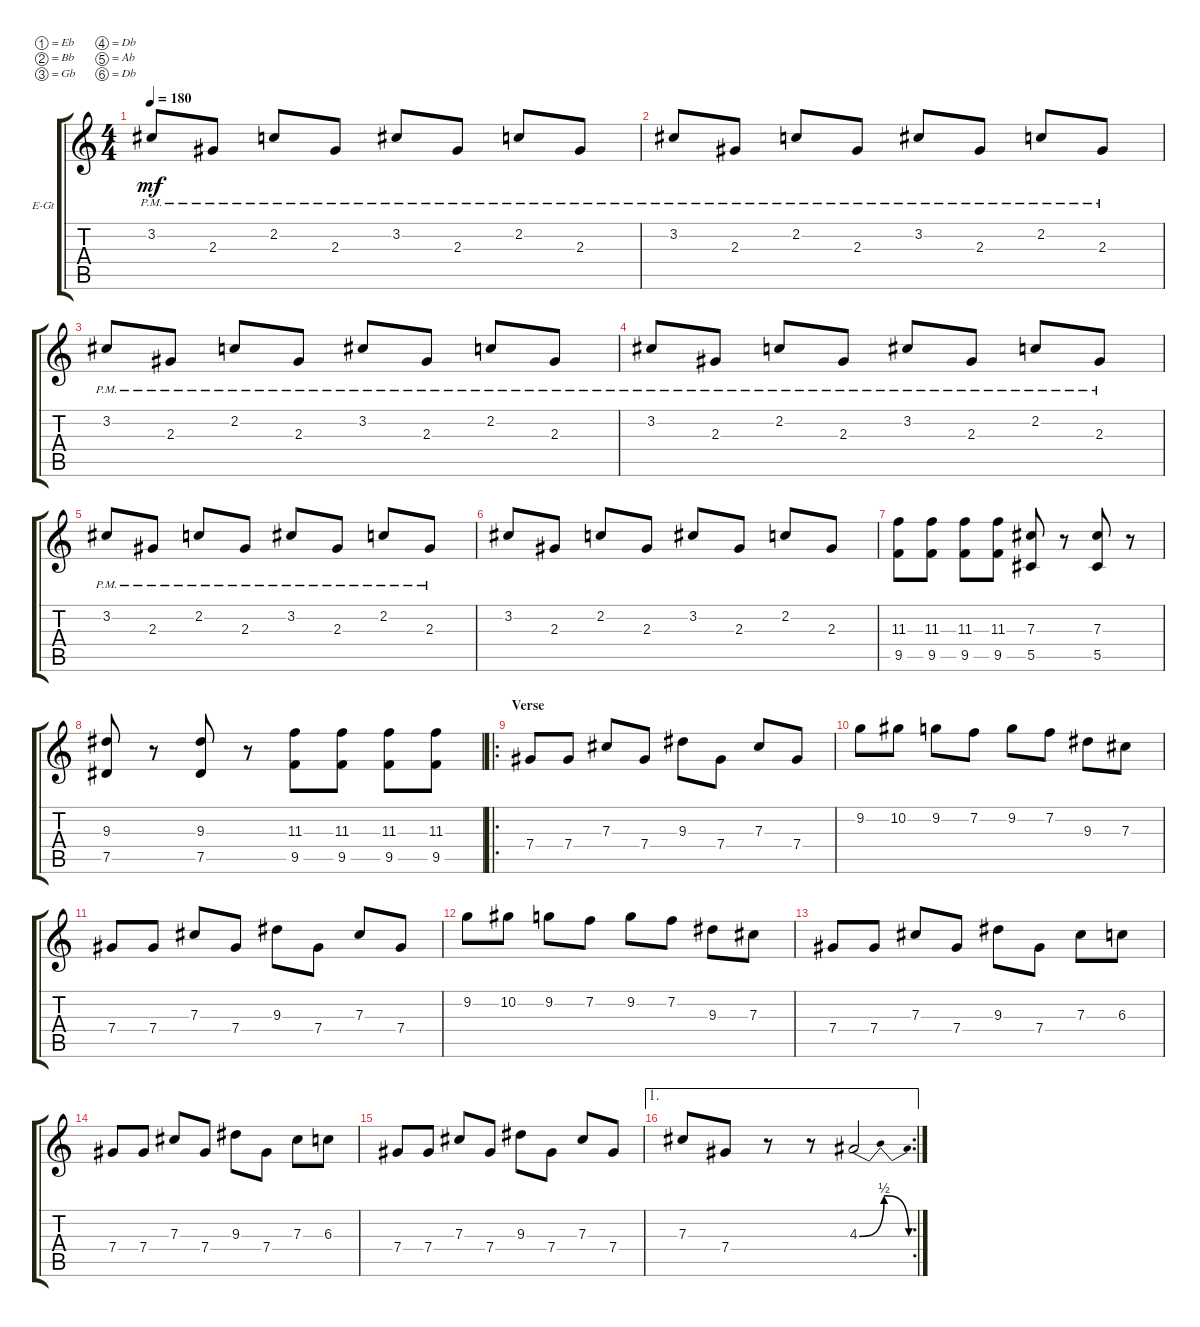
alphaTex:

\defaultSystemsLayout 4
\bracketExtendMode groupsimilarinstruments
\firstSystemTrackNameOrientation horizontal
\otherSystemsTrackNameOrientation horizontal
\track ("Lead guitar" "E-Gt") {instrument overdrivenguitar}
\staff {score tabs}
\tuning (Eb4 Bb3 Gb3 Db3 Ab2 Db2)
\ts (4 4)
\tempo 180
\clef g2
\ks c
3.2{pm}.8{dy mf} 2.3{pm}.8 2.2{pm}.8 2.3{pm}.8 3.2{pm}.8 2.3{pm}.8 2.2{pm}.8 2.3{pm}.8 |
3.2{pm}.8 2.3{pm}.8 2.2{pm}.8 2.3{pm}.8 3.2{pm}.8 2.3{pm}.8 2.2{pm}.8 2.3{pm}.8 |
3.2{pm}.8 2.3{pm}.8 2.2{pm}.8 2.3{pm}.8 3.2{pm}.8 2.3{pm}.8 2.2{pm}.8 2.3{pm}.8 |
3.2{pm}.8 2.3{pm}.8 2.2{pm}.8 2.3{pm}.8 3.2{pm}.8 2.3{pm}.8 2.2{pm}.8 2.3{pm}.8 |
3.2{pm}.8 2.3{pm}.8 2.2{pm}.8 2.3{pm}.8 3.2{pm}.8 2.3{pm}.8 2.2{pm}.8 2.3{pm}.8 |
3.2.8 2.3.8 2.2.8 2.3.8 3.2.8 2.3.8 2.2.8 2.3.8 |
(9.5 11.3).8 (9.5 11.3).8 (9.5 11.3).8 (9.5 11.3).8 (5.5 7.3).8 r.8 (7.3 5.5).8 r.8 |
(7.5 9.3).8 r.8 (7.5 9.3).8 r.8 (9.5 11.3).8 (9.5 11.3).8 (9.5 11.3).8 (9.5 11.3).8 |
\ro
\section ("" "Verse")
7.4.8 7.4.8 7.3.8 7.4.8 9.3.8 7.4.8 7.3.8 7.4.8 |
9.2.8 10.2.8 9.2.8 7.2.8 9.2.8 7.2.8 9.3.8 7.3.8 |
7.4.8 7.4.8 7.3.8 7.4.8 9.3.8 7.4.8 7.3.8 7.4.8 |
9.2.8 10.2.8 9.2.8 7.2.8 9.2.8 7.2.8 9.3.8 7.3.8 |
7.4.8 7.4.8 7.3.8 7.4.8 9.3.8 7.4.8 7.3.8 6.3.8 |
7.4.8 7.4.8 7.3.8 7.4.8 9.3.8 7.4.8 7.3.8 6.3.8 |
7.4.8 7.4.8 7.3.8 7.4.8 9.3.8 7.4.8 7.3.8 7.4.8 |
\ae 1
\rc 2
7.3.8 7.4.8 r.8 r.8 4.3{be (bendrelease 0 0 10.2 2 22.8 2 30 0)}.2
